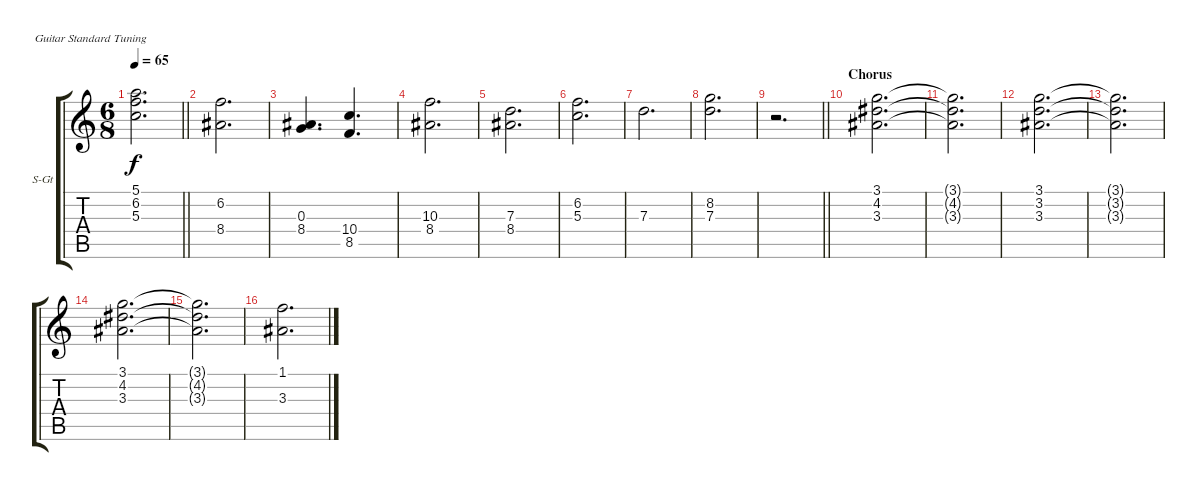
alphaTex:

\bracketExtendMode groupsimilarinstruments
\firstSystemTrackNameOrientation horizontal
\otherSystemsTrackNameOrientation horizontal
\track ("Keys (left hand)" "S-Gt") {instrument stringensemble1}
\staff {score tabs}
\tuning (E4 B3 G3 D3 A2 E2)
\displaytranspose 12
\ts (6 8)
\tempo 65
\clef g2
\barLineRight lightlight
\ks c
(5.1 6.2 5.3).2{d dy f} |
\section ("" "")
(6.2 8.4).2{d} |
(0.3 8.4).4{d} (10.4 8.5).4{d} |
(10.3 8.4).2{d} |
(7.3 8.4).2{d} |
(6.2 5.3).2{d} |
7.3.2{d} |
(8.2 7.3).2{d} |
\barLineRight lightlight
r.2{d} |
\section ("" "Chorus")
(3.1 4.2 3.3).2{d} |
(3.1{t} 4.2{t} 3.3{t}).2{d} |
(3.1 3.2 3.3).2{d} |
(3.1{t} 3.2{t} 3.3{t}).2{d} |
(3.1 4.2 3.3).2{d} |
(3.1{t} 4.2{t} 3.3{t}).2{d} |
(1.1 3.3).2{d}
